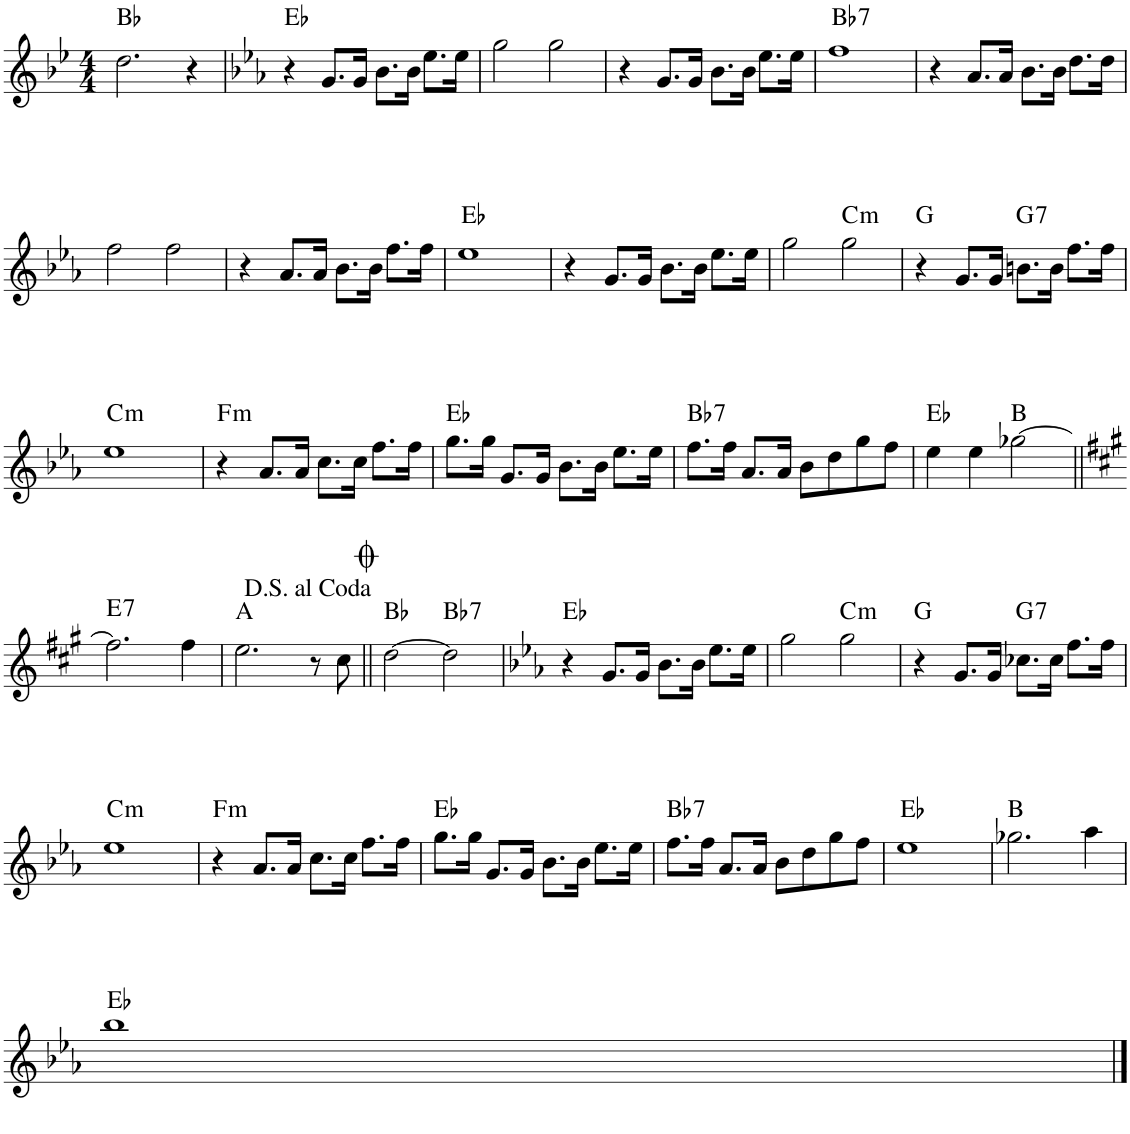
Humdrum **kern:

**kern	**harte
*part1	*part1
*staff1	*
*I"Piano	*
*I'Pno.	*
!!LO:PB:g=z
*clefG2	*
*k[b-e-]	*
*M4/4	*
=47	=47
2.dd\	Bb:maj
4r	.
=48	=48
*k[b-e-a-]	*
4r	Eb:maj
8.g/L	.
16g/Jk	.
8.b-\L	.
16b-\Jk	.
8.ee-\L	.
16ee-\Jk	.
=49	=49
2gg\	.
2gg\	.
=50	=50
4r	.
8.g/L	.
16g/Jk	.
8.b-\L	.
16b-\Jk	.
8.ee-\L	.
16ee-\Jk	.
=51	=51
!	!LO:H:kt=7
1ff	Bb:7
=52	=52
4r	.
8.a-/L	.
16a-/Jk	.
8.b-\L	.
16b-\Jk	.
8.dd\L	.
16dd\Jk	.
!!LO:LB:g=z
=53	=53
2ff\	.
2ff\	.
=54	=54
4r	.
8.a-/L	.
16a-/Jk	.
8.b-\L	.
16b-\Jk	.
8.ff\L	.
16ff\Jk	.
=55	=55
1ee-	Eb:maj
=56	=56
4r	.
8.g/L	.
16g/Jk	.
8.b-\L	.
16b-\Jk	.
8.ee-\L	.
16ee-\Jk	.
=57	=57
2gg\	.
!	!LO:H:kt=m
2gg\	C:min
=58	=58
4r	G:maj
8.g/L	.
16g/Jk	.
!	!LO:H:kt=7
8.bn\L	G:7
16b\Jk	.
8.ff\L	.
16ff\Jk	.
!!LO:LB:g=z
=59	=59
!	!LO:H:kt=m
1ee-	C:min
=60	=60
!	!LO:H:kt=m
4r	F:min
8.a-/L	.
16a-/Jk	.
8.cc\L	.
16cc\Jk	.
8.ff\L	.
16ff\Jk	.
=61	=61
8.gg\L	Eb:maj
16gg\Jk	.
8.g/L	.
16g/Jk	.
8.b-\L	.
16b-\Jk	.
8.ee-\L	.
16ee-\Jk	.
=62	=62
!	!LO:H:kt=7
8.ff\L	Bb:7
16ff\Jk	.
8.a-/L	.
16a-/Jk	.
8b-\L	.
8dd\	.
8gg\	.
8ff\J	.
=63	=63
4ee-\	Eb:maj
4ee-\	.
[2gg-X\	B:maj
!!LO:LB:g=z
=64||	=64||
*k[f#c#g#]	*
!	!LO:H:kt=7
2.ff#\]	E:7
4ff#\	.
=65	=65
2.ee\	A:maj
8r	.
8cc#\	.
=66||	=66||
[2dd\	Bb:maj
!	!LO:H:kt=7
2dd\]	Bb:7
=67	=67
*k[b-e-a-]	*
4r	Eb:maj
8.g/L	.
16g/Jk	.
8.b-\L	.
16b-\Jk	.
8.ee-\L	.
16ee-\Jk	.
=68	=68
2gg\	.
!	!LO:H:kt=m
2gg\	C:min
=69	=69
4r	G:maj
8.g/L	.
16g/Jk	.
!	!LO:H:kt=7
8.cc-X\L	G:7
16cc-\Jk	.
8.ff\L	.
16ff\Jk	.
!!LO:LB:g=z
=70	=70
!	!LO:H:kt=m
1ee-	C:min
=71	=71
!	!LO:H:kt=m
4r	F:min
8.a-/L	.
16a-/Jk	.
8.cc\L	.
16cc\Jk	.
8.ff\L	.
16ff\Jk	.
=72	=72
8.gg\L	Eb:maj
16gg\Jk	.
8.g/L	.
16g/Jk	.
8.b-\L	.
16b-\Jk	.
8.ee-\L	.
16ee-\Jk	.
=73	=73
!	!LO:H:kt=7
8.ff\L	Bb:7
16ff\Jk	.
8.a-/L	.
16a-/Jk	.
8b-\L	.
8dd\	.
8gg\	.
8ff\J	.
=74	=74
1ee-	Eb:maj
=75	=75
2.gg-X\	B:maj
4aa-\	.
!!LO:LB:g=z
=76	=76
1bb-	Eb:maj
==	==
*-	*-
